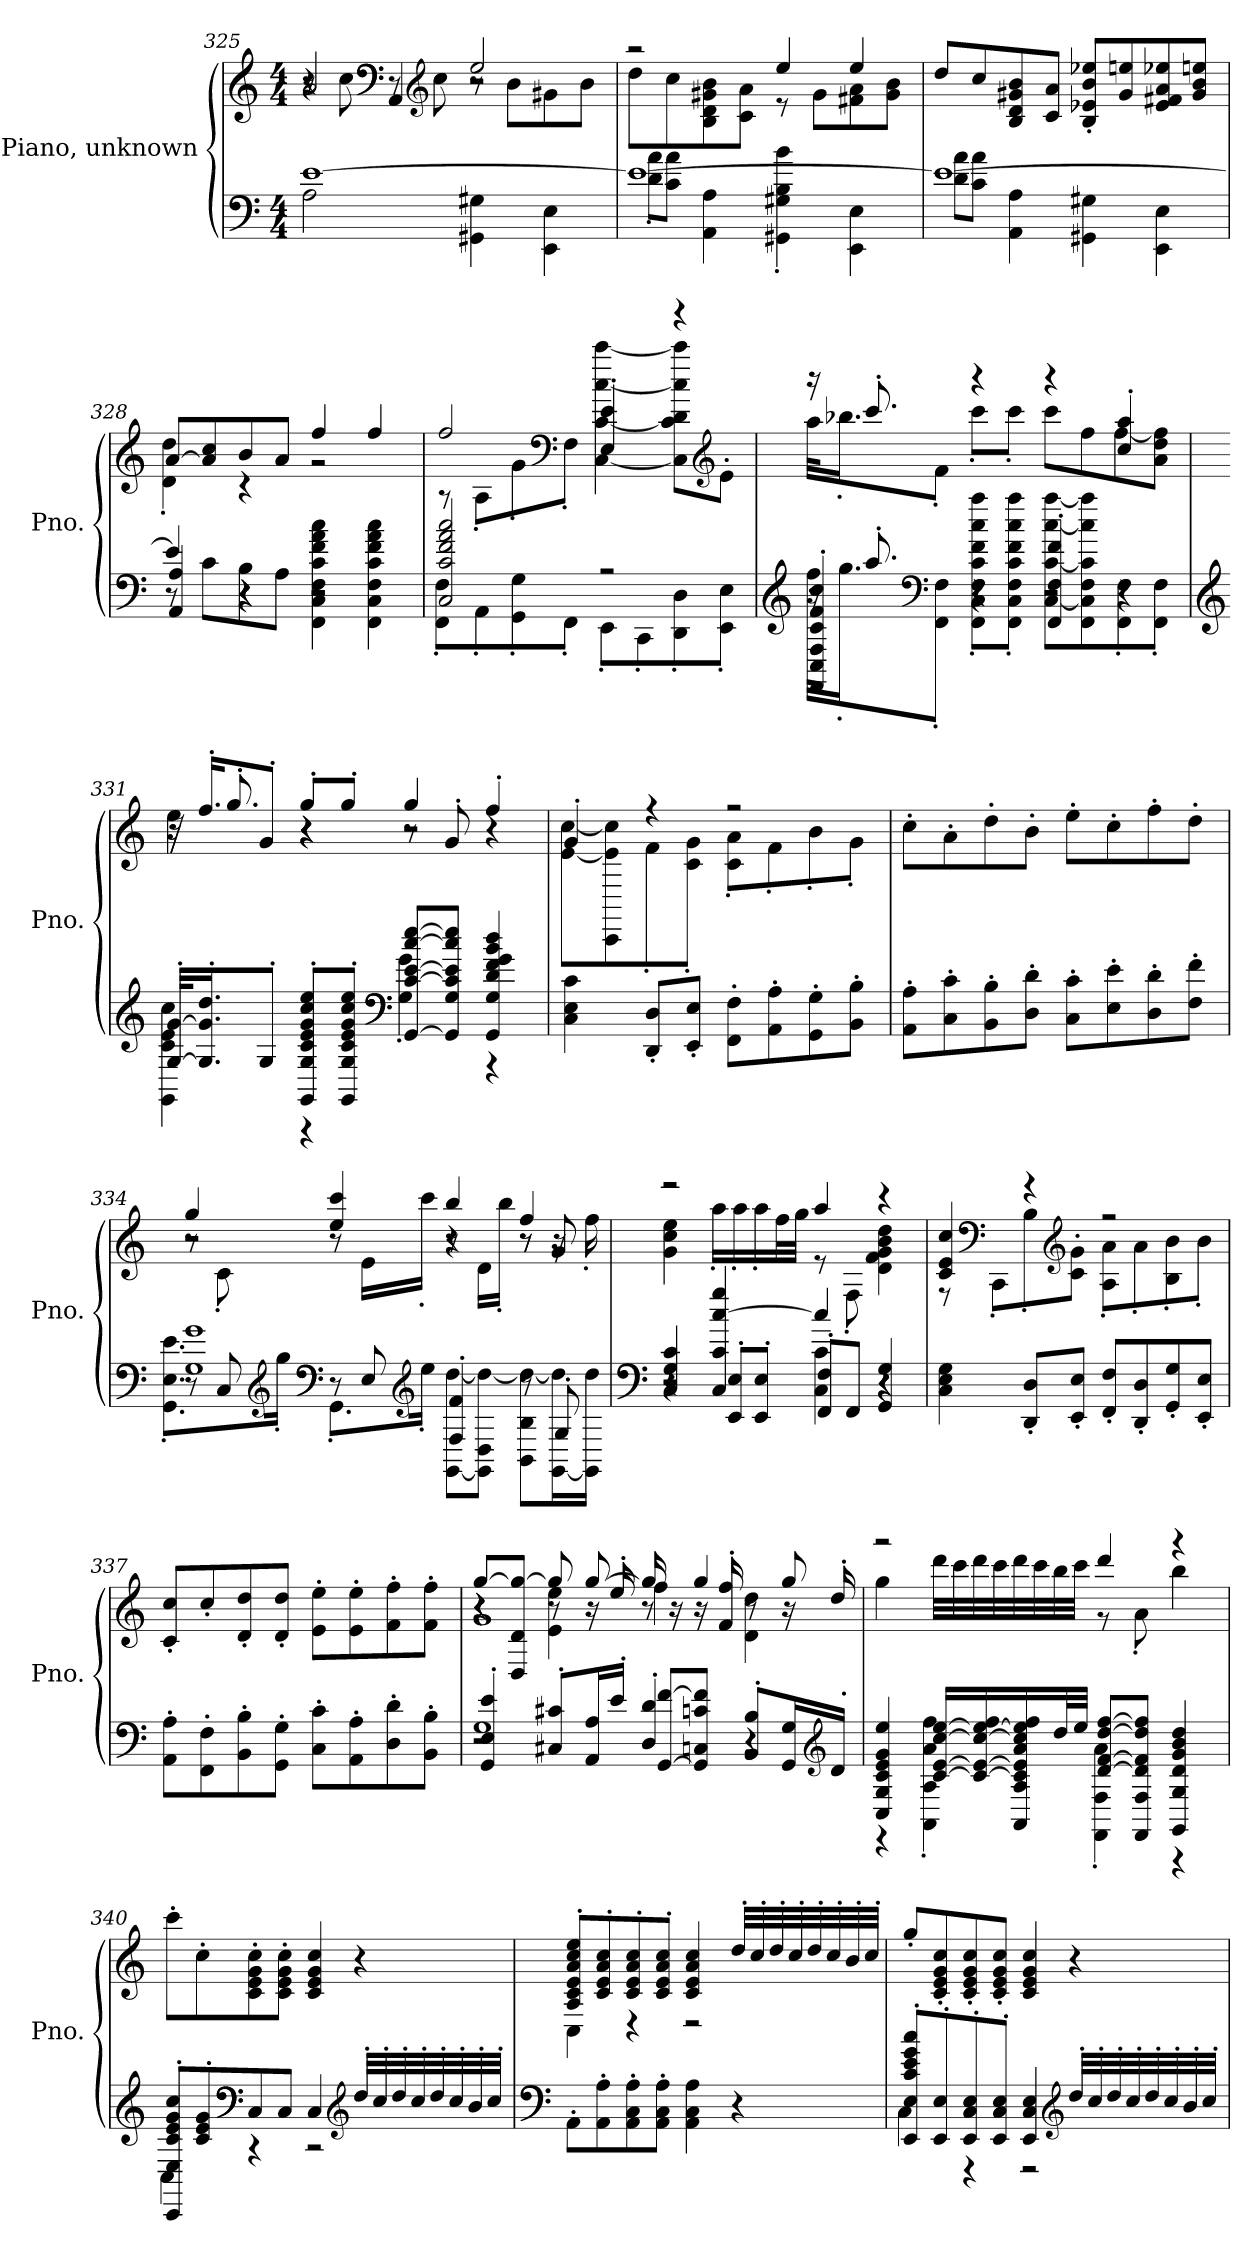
**kern	**kern
*part1	*part1
*staff2	*staff1
*I"Piano, unknown	*
*I'Pno.	*
*clefF4	*clefG2
*k[]	*k[]
*M4/4	*M4/4
=325	=325
*^	*^
*	*	*	*^
[1e	2A\	2a/	8r	4r
.	.	.	8cc\	.
*	*	*clefF4	*	*
.	.	.	8r	4AA/
*	*	*clefG2	*	*
.	.	.	8cc\	.
.	4GG#X\ 4G#X\	2ee/	8r	2r
.	.	.	8b\L	.
.	4EE\ 4E\	.	8g#X\	.
.	.	.	8b\J	.
*	*	*	*v	*v
=326	=326	=326	=326
1e_	8d\' 8a\'L	2r	8dd\L
.	8c\ 8a\J	.	8cc\
.	4AA\ 4A\	.	8B\ 8d\ 8g#X\ 8b\
.	.	.	8c\ 8a\J
.	4GG#X\' 4G#X\' 4B\' 4b\'	4ee/	8r
.	.	.	8g#\L
.	4EE\ 4E\	4ee/	8f#X\ 8a\
.	.	.	8g#\ 8b\J
*	*	*v	*v
!!LO:LB:g=z
=327	=327	=327
1e_	8d\ 8a\L	8dd/L
.	8c\ 8a\J	8cc/
.	4AA\ 4A\	8B/ 8d/ 8g#X/ 8b/
.	.	8c/ 8a/J
.	4GG#X\ 4G#X\	8B/' 8e-X/' 8b/' 8ee-X/'L
.	.	8g#/ 8een/
.	4EE\ 4E\	8e-/ 8f#X/ 8a/ 8ee-X/
.	.	8g#/ 8b/ 8een/J
=328	=328	=328
*	*^	*^
4e/]	8r	4AA/ 4A/	[8a/L	4d\' 4dd\'
.	8c\L	.	8a/] 8cc/	.
4r	8B\	4r	8b/	4r
.	8A\J	.	8a/J	.
2r	4FF\ 4C\ 4F\ 4c\ 4f\ 4a\ 4cc\	2r	4ff/	2r
.	4FF\ 4C\ 4F\ 4c\ 4f\ 4a\ 4cc\	.	4ff/	.
*	*v	*v	*	*
=329	=329	=329	=329
2C/ 2c/ 2f/ 2a/ 2cc/	8FF\' 8F\'L	2ff/	8r
.	8AA'\	.	8A'\L
.	8GG\' 8G\'	.	8g'\
*	*	*clefF4	*
.	8FF'\J	.	8F'\J
2r	8EE'\L	4E/' 4e/'	[4C\ [4c\ [4cc\ [4ccc\
.	8CC'\	.	.
.	8DD\' 8D\'	4r	8C\] 8c\] 8d\ 8cc\] 8ccc\]L
*	*	*clefG2	*
.	8EE\' 8E\'J	.	8e'\J
*v	*v	*	*
!!LO:LB:g=z	!!
=330	=330	=330
*clefG2	*	*
*^	*	*
*	*^	*	*
16r	32ff\KLL	4FF/' 4C/' 4F/' 4c/' 4f/' 4cc/'	16r	32aa\KLL
.	16.gg'\J	.	.	16.bb-X'\J
8.aa'/	.	.	8.ccc'/	.
*clefF4	*	*	*	*
.	8FF\' 8F\'J	.	.	8f'\J
4r	8FF\' 8C\' 8F\' 8c\' 8f\' 8cc\' 8aa\'L	4r	4r	8ccc'\L
.	8FF\' 8C\' 8F\' 8c\' 8f\' 8cc\' 8aa\'J	.	.	8ccc'\J
2r	[8C\ [8c\ [8cc\ [8aa\L	4FF/' 4F/' 4f/'	4r	8ccc\L
.	8FF\ 8C\] 8F\ 8c\] 8cc\] 8aa\]	.	.	8ff\
.	8FF\' 8F\'	4r	4cc/' 4aa/'	[8ff\
.	8FF\' 8F\'J	.	.	8a\ 8dd\ 8ff\]J
*v	*v	*v	*	*
*	*v	*v
=331	=331
*clefG2	*
*^	*^
*	*	*	*^
[32G/' [32g/'KLL	4GG\ 4c\ 4e\ 4cc\	16r	4ee\	32r
16.G/]' 16.g/]' 16.dd/'J	.	.	.	16.ff'/KL
.	.	8.gg'/	.	.
8G'/J	.	.	.	8g'/J
8GG/' 8G/' 8c/' 8e/' 8g/' 8cc/' 8ee/'L	4r	4r	4r	8gg'/L
8GG/' 8G/' 8c/' 8e/' 8g/' 8cc/' 8ee/'J	.	.	.	8gg'/J
*clefF4	*	*	*	*
[8GG/ [8c/ [8e/ [8cc/ [8ee/L	4G\' 4g\'	4gg/	2r	8r
8GG/] 8G/ 8c/] 8e/] 8cc/] 8ee/]J	.	.	.	8g'/
4GG/ 4G/ 4d/ 4f/ 4g/ 4b/ 4dd/	4r	4r	.	4ff'/
*v	*v	*	*	*
*	*	*v	*v
=332	=332	=332
4C\ 4E\ 4c\	4g'/	[8e\ [8cc\L
.	.	8CC\ 8e\] 8cc\]
8DD/' 8D/'L	4r	8f'\
8EE/' 8E/'J	.	8c\' 8g\'J
8FF\' 8F\'L	2r	8c\' 8a\'L
8AA\' 8A\'	.	8f'\
8GG\' 8G\'	.	8b'\
8BB\' 8B\'J	.	8g'\J
*	*v	*v
!!LO:LB:g=z
=333	=333
8AA\' 8A\'L	8cc'\L
8C\' 8c\'	8a'\
8BB\' 8B\'	8dd'\
8D\' 8d\'J	8b'\J
8C\' 8c\'L	8ee'\L
8E\' 8e\'	8cc'\
8D\' 8d\'	8ff'\
8F\' 8f\'J	8dd'\J
=334	=334
*^	*^
*	*^	*	*^
1G 1g	8.GG\' 8.E\' 8.e\'L	8r	4gg/	8r	2r
.	.	8C/	.	8c'\	.
*clefG2	*	*	*	*	*
.	16gg'\Jk	.	.	.	.
*clefF4	*	*	*	*	*
.	8.GG'\L	8r	4ee/ 4ccc/	8r	.
.	.	8E/	.	16e\LL	.
*clefG2	*	*	*	*	*
.	16ee'\Jk	.	.	16ccc'\JJ	.
.	[8GG\ [8dd\L	4F/' 4f/'	4bb/	8r	4r
.	8GG\] 8D\ 8dd\_J	.	.	16d\LL	.
.	.	.	.	16bb'\JJ	.
.	8BB\ 8B\ 8dd\_L	8r	4ff/	8r	8r
.	[16GG\ 16dd\]L	8G'/	.	16r	8g/
.	16GG\] 16dd\JJ	.	.	16ff'\	.
*	*	*	*v	*v	*v
=335	=335	=335	=335
*clefF4	*	*	*
*	*	*	*^
4r	2r	4C/ 4G/ 4c/	2r	4g\ 4cc\ 4ee\
4C/ 4c/ [4cc/ 4gg/	.	8EE/' 8E/'L	.	16aa'\LL
.	.	.	.	16aa'\
.	.	8EE/' 8E/'J	.	16aa'\
.	.	.	.	32ff\L
.	.	.	.	32gg\JJJ
4cc/]	4C\ 4c\	8FF/' 8F/'L	4aa/	8r
.	.	8FF/J	.	8F'\
4r	4r	4GG/ 4G/	4r	4d\ 4f\ 4g\ 4b\ 4dd\
*v	*v	*v	*	*
!!LO:PB:g=z	!!
=336	=336	=336
4C\ 4E\ 4G\	4c/ 4e/ 4cc/	8r
*	*clefF4	*
.	.	8CC'\L
8DD/' 8D/'L	4r	8B'\
*	*clefG2	*
8EE/' 8E/'J	.	8c\' 8g\'J
8FF/' 8F/'L	2r	8A\' 8a\'L
8DD/' 8D/'	.	8a'\
8GG/' 8G/'	.	8B\' 8b\'
8EE/' 8E/'J	.	8b'\J
*	*v	*v
=337	=337
8AA\' 8A\'L	8c/' 8cc/'L
8FF\' 8F\'	8cc'/
8BB\' 8B\'	8d/' 8dd/'
8GG\' 8G\'J	8d/' 8dd/'J
8C\' 8c\'L	8e\' 8ee\'L
8AA\' 8A\'	8e\' 8ee\'
8D\' 8d\'	8f\' 8ff\'
8BB\' 8B\'J	8f\' 8ff\'J
=338	=338
*^	*^
*	*^	*	*^
*	*	*	*	*	*^
2r	1G	4GG/' 4E/' 4e/'	4r	4r	[8gg/L	1g
.	.	.	.	.	8D/ 8d/ 8gg/_J	.
.	.	8C#X/' 8c#X/'L	8r	4e\ 4ee\	8gg/]	.
.	.	16AA/ 16A/L	[8gg/	.	16r	.
.	.	16e'/JJ	.	.	16ee'/	.
4D/' 4d/'	.	[8GG/ [8f/L	16gg/]	4ff\	8r	.
.	.	.	16r	.	.	.
.	.	8GG/] 8Cn/ 8cn/ 8f/]J	4gg/	.	16r	.
.	.	.	.	.	16f/' 16ff/'	.
4r	.	8BB/' 8B/'L	.	4d\ 4dd\	8r	.
.	.	16GG/ 16G/L	8gg/	.	16r	.
*clefG2	*	*	*	*	*	*
.	.	16d'/JJ	.	.	16dd'/	.
*	*v	*v	*	*	*	*
*	*	*	*v	*v	*v
!!LO:LB:g=z
=339	=339	=339	=339
4C/ 4G/ 4c/ 4e/ 4g/ 4ee/	4r	2r	4gg\
[16c/ [16e/ [16cc/ [16ee/LL	4AA\' 4A\' 4a\' 4ff\'	.	32ddd\LLL
.	.	.	32ccc\
16c/_ 16e/_ 16cc/_ 16ee/_ 16ff/	.	.	32ddd\
.	.	.	32ccc\
16AA/ 16A/ 16c/] 16e/] 16a/ 16cc/] 16ee/] 16ff/	.	.	32ddd\
.	.	.	32ccc\
32dd/L	.	.	32bb\
32ee/JJJ	.	.	32ccc\JJJ
[8d/ [8f/ [8dd/ [8ff/L	4FF\' 4F\' 4a\'	4ddd/	8r
8FF/ 8F/ 8d/] 8f/] 8dd/] 8ff/]J	.	.	8a'\
4GG/ 4G/ 4d/ 4g/ 4b/ 4dd/	4r	4r	4bb\
*	*	*v	*v
=340	=340	=340
8CC/' 8E/' 8c/' 8e/' 8g/' 8cc/'L	4C\	8ccc'\L
8c/' 8e/' 8g/'	.	8cc'\
*clefF4	*	*
8C/	4r	8c\' 8e\' 8g\' 8cc\'
8C/J	.	8c\' 8e\' 8g\' 8cc\'J
4C/	2r	4c/ 4e/ 4g/ 4cc/
*clefG2	*	*
32dd'/LLL	.	4r
32cc'/	.	.
32dd'/	.	.
32cc'/	.	.
32dd'/	.	.
32cc'/	.	.
32b'/	.	.
32cc'/JJJ	.	.
*v	*v	*
!!LO:LB:g=z
=341	=341
*clefF4	*
*	*^
8AA'\L	8A/' 8c/' 8e/' 8a/' 8cc/' 8ee/'L	4C\
8AA\' 8A\'	8c/' 8e/' 8a/' 8cc/'	.
8AA\' 8C\' 8A\'	8c/' 8e/' 8a/' 8cc/'	4r
8AA\' 8C\' 8A\'J	8c/' 8e/' 8a/' 8cc/'J	.
4AA\ 4C\ 4A\	4c/ 4e/ 4a/ 4cc/	2r
4r	32dd'/LLL	.
.	32cc'/	.
.	32dd'/	.
.	32cc'/	.
.	32dd'/	.
.	32cc'/	.
.	32b'/	.
.	32cc'/JJJ	.
*	*v	*v
=342	=342
*^	*
8EE/' 8E/' 8c/' 8e/' 8g/' 8cc/'L	4C\	8gg'/L
8EE/' 8E/'	.	8c/' 8e/' 8g/' 8cc/'
8EE/' 8C/' 8E/'	4r	8c/' 8e/' 8g/' 8cc/'
8EE/' 8C/' 8E/'J	.	8c/' 8e/' 8g/' 8cc/'J
4EE/ 4C/ 4E/	2r	4c/ 4e/ 4g/ 4cc/
*clefG2	*	*
32dd'/LLL	.	4r
32cc'/	.	.
32dd'/	.	.
32cc'/	.	.
32dd'/	.	.
32cc'/	.	.
32b'/	.	.
32cc'/JJJ	.	.
*v	*v	*
=	=
*-	*-
